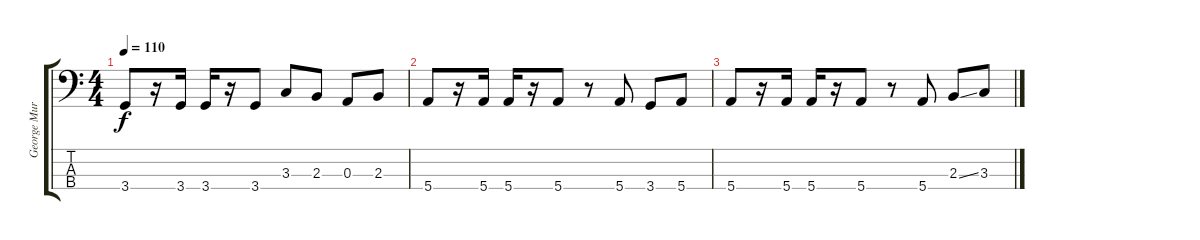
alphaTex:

\track ("George Murray" "George Mur") {instrument electricbassfinger}
\staff {score tabs}
\tuning (G2 D2 A1 E1) {hide}
\ts (4 4)
\tempo 110
\clef f4
\ks c
3.4.8{dy f} r.16 3.4.16 3.4.16 r.16 3.4.8 3.3.8 2.3.8 0.3.8 2.3.8 |
5.4.8 r.16 5.4.16 5.4.16 r.16 5.4.8 r.8 5.4.8 3.4.8 5.4.8 |
5.4.8 r.16 5.4.16 5.4.16 r.16 5.4.8 r.8 5.4.8 2.3{ss}.8 3.3.8
